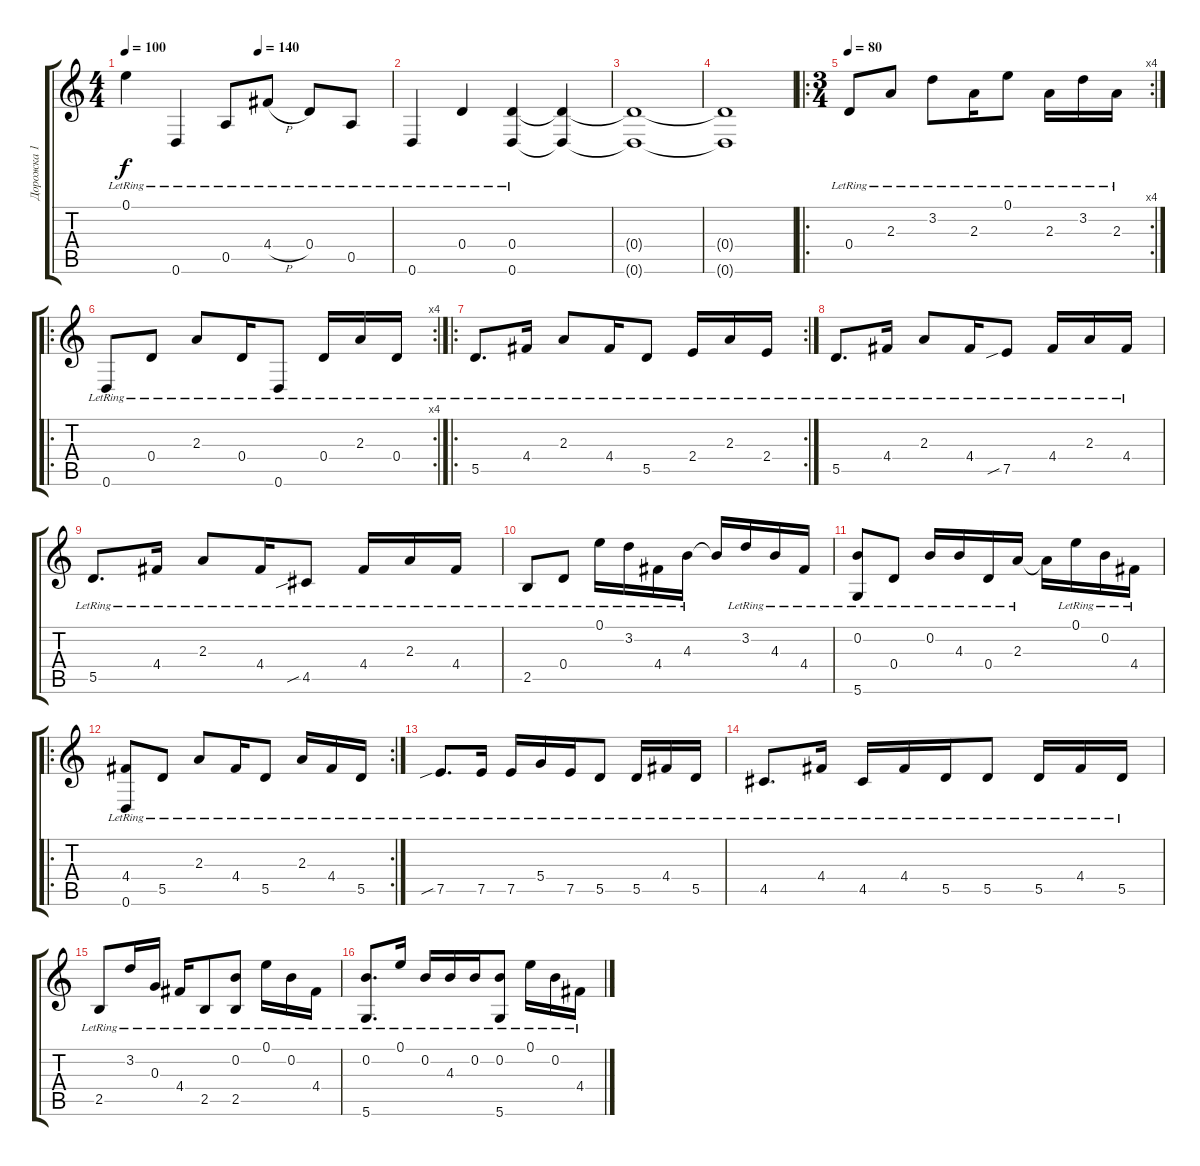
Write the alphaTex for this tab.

\track ("Дорожка 1" "Дорожка 1") {instrument acousticguitarsteel}
\staff {score tabs}
\tuning (E4 B3 G3 D3 A2 D2) {hide}
\ts (4 4)
\tempo 100
\tempo (140 0.5)
\clef g2
\ks c
0.1{lr}.4{dy f} 0.6{lr}.4 0.5{lr}.8 4.4{h lr}.8 0.4{lr}.8 0.5{lr}.8 |
0.6{lr}.4 0.4{lr}.4 (0.4{lr} 0.6{lr}).4 (0.4{t} 0.6{t}).4 |
(0.4{t} 0.6{t}).1 |
(0.4{t} 0.6{t}).1 |
\ro
\rc 4
\ts (3 4)
\tempo 80
0.4{lr}.8 2.3{lr}.8 3.2{lr}.8 2.3{lr}.16 0.1{lr}.8 2.3{lr}.16 3.2{lr}.16 2.3{lr}.16 |
\ro
\rc 4
0.6{lr}.8 0.4{lr}.8 2.3{lr}.8 0.4{lr}.16 0.6{lr}.8 0.4{lr}.16 2.3{lr}.16 0.4{lr}.16 |
\ro
\rc 2
5.5{lr}.8{d} 4.4{lr}.16 2.3{lr}.8 4.4{lr}.16 5.5{lr}.8 2.4{lr}.16 2.3{lr}.16 2.4{lr}.16 |
5.5{lr}.8{d} 4.4{lr}.16 2.3{lr}.8 4.4{lr}.16 7.5{sib lr}.8 4.4{lr}.16 2.3{lr}.16 4.4{lr}.16 |
5.5{lr}.8{d} 4.4{lr}.16 2.3{lr}.8 4.4{lr}.16 4.5{sib lr}.8 4.4{lr}.16 2.3{lr}.16 4.4{lr}.16 |
2.5{lr}.8 0.4{lr}.8 0.1{lr}.16 3.2{lr}.16 4.4{lr}.16 4.3{lr}.16 4.3{t}.16 3.2{lr}.16 4.3{lr}.16 4.4{lr}.16 |
(0.2{lr} 5.6{lr}).8 0.4{lr}.8 0.2{lr}.16 4.3{lr}.16 0.4{lr}.16 2.3{lr}.16 2.3{t}.16 0.1{lr}.16 0.2{lr}.16 4.4{lr}.16 |
\ro
\rc 2
(4.4{lr} 0.6{lr}).8 5.5{lr}.8 2.3{lr}.8 4.4{lr}.16 5.5{lr}.8 2.3{lr}.16 4.4{lr}.16 5.5{lr}.16 |
7.5{sib lr}.8{d} 7.5{lr}.16 7.5{lr}.16 5.4{lr}.16 7.5{lr}.16 5.5{lr}.8 5.5{lr}.16 4.4{lr}.16 5.5{lr}.16 |
4.5{lr}.8{d} 4.4{lr}.16 4.5{lr}.16 4.4{lr}.16 5.5{lr}.16 5.5{lr}.8 5.5{lr}.16 4.4{lr}.16 5.5{lr}.16 |
2.5{lr}.8 3.2{lr}.16 0.3{lr}.16 4.4{lr}.16 2.5{lr}.8 (0.2{lr} 2.5{lr}).8 0.1{lr}.16 0.2{lr}.16 4.4{lr}.16 |
(0.2{lr} 5.6{lr}).8{d} 0.1{lr}.16 0.2{lr}.16 4.3{lr}.16 0.2{lr}.16 (0.2{lr} 5.6{lr}).8 0.1{lr}.16 0.2{lr}.16 4.4{lr}.16
